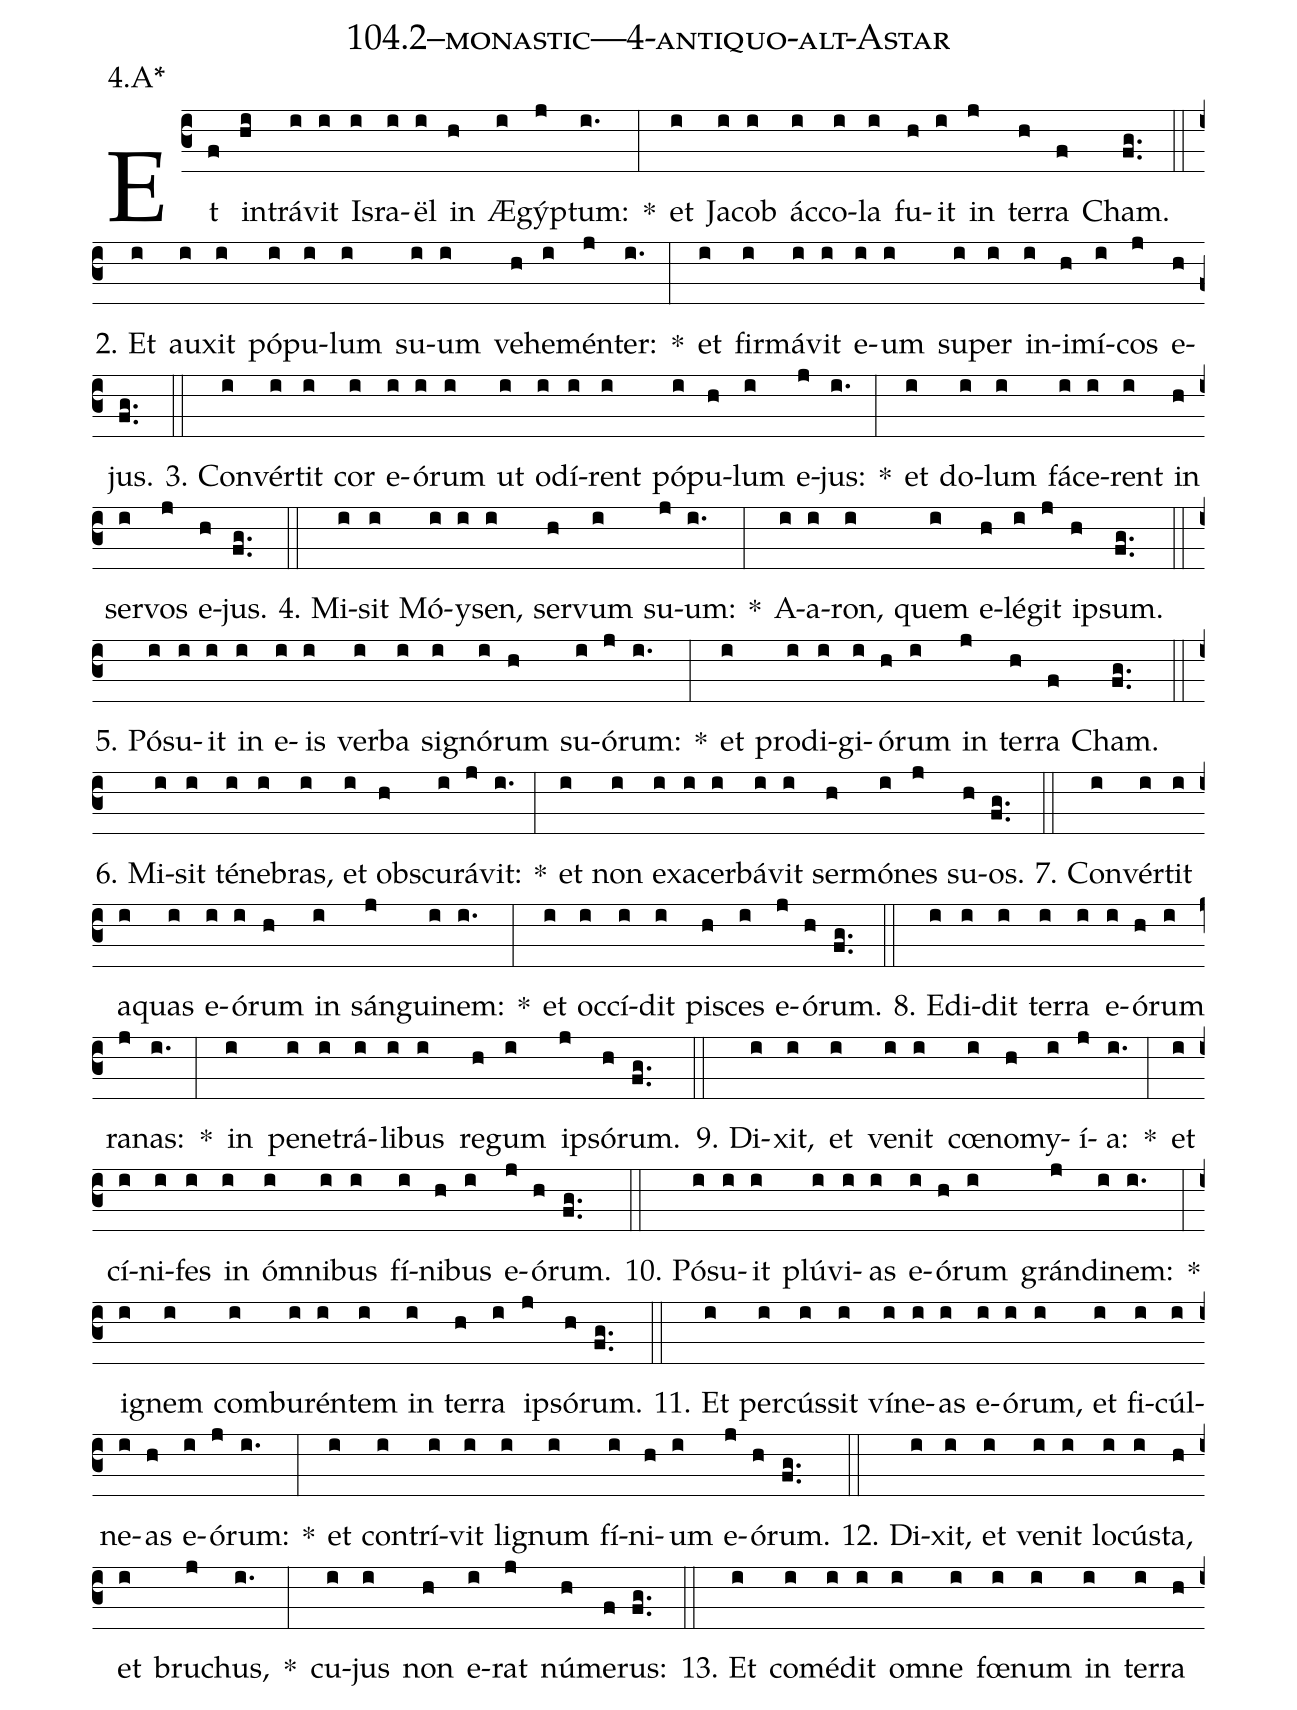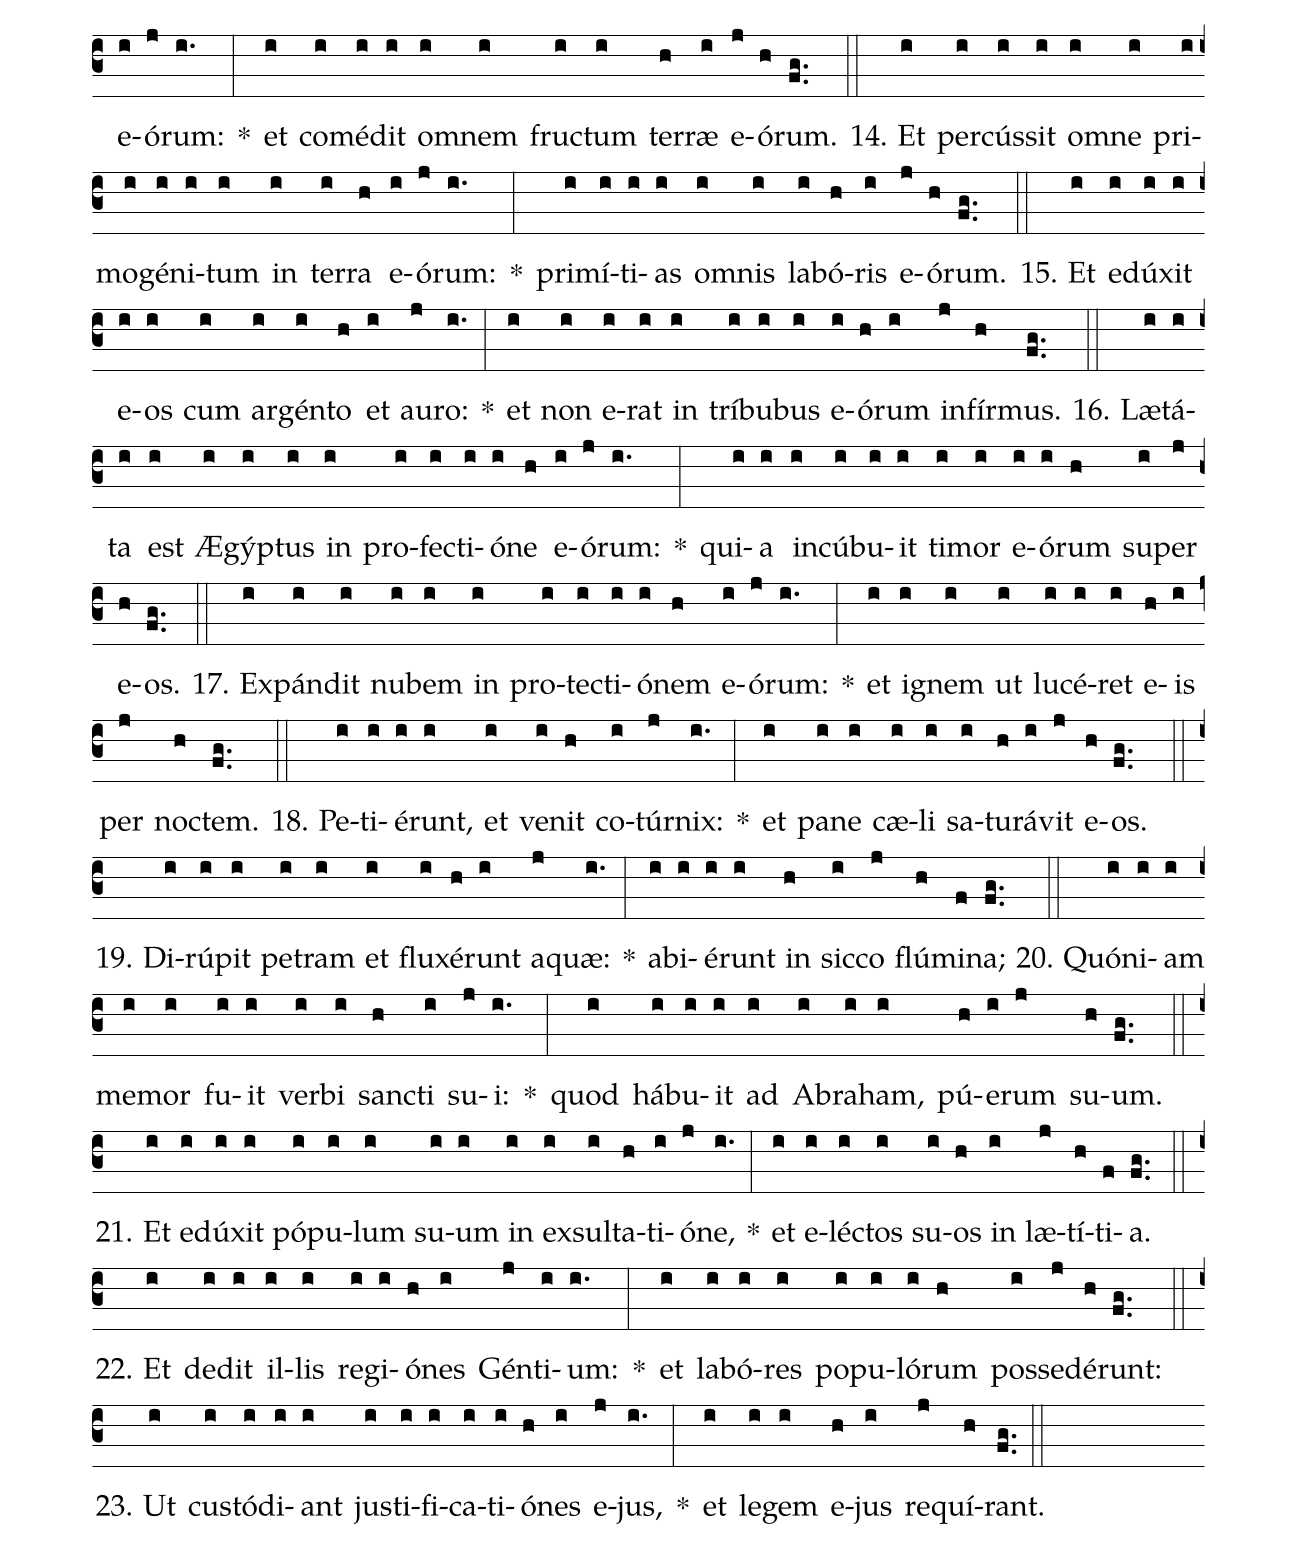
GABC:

name: 104.2--monastic---4-antiquo-alt-Astar;
annotation: 4.A*;
%%
(c3)Et(f) in(hi)trá(i)vit(i) Is(i)ra(i)ël(i) in(h) Æ(i)gýp(j)tum:(i.) *(:) et(i) Ja(i)cob(i) ác(i)co(i)la(i) fu(h)it(i) in(j) ter(h)ra(f) Cham.(fg..) (::)
2. Et(i) au(i)xit(i) pó(i)pu(i)lum(i) su(i)um(i) ve(h)he(i)mén(j)ter:(i.) *(:) et(i) fir(i)má(i)vit(i) e(i)um(i) su(i)per(i) in(i)i(h)mí(i)cos(j) e(h)jus.(fg..) (::)
3. Con(i)vér(i)tit(i) cor(i) e(i)ó(i)rum(i) ut(i) o(i)dí(i)rent(i) pó(i)pu(h)lum(i) e(j)jus:(i.) *(:) et(i) do(i)lum(i) fá(i)ce(i)rent(i) in(h) ser(i)vos(j) e(h)jus.(fg..) (::)
4. Mi(i)sit(i) Mó(i)y(i)sen,(i) ser(h)vum(i) su(j)um:(i.) *(:) A(i)a(i)ron,(i) quem(i) e(h)lé(i)git(j) ip(h)sum.(fg..) (::)
5. Pó(i)su(i)it(i) in(i) e(i)is(i) ver(i)ba(i) si(i)gnó(i)rum(h) su(i)ó(j)rum:(i.) *(:) et(i) prod(i)i(i)gi(i)ó(h)rum(i) in(j) ter(h)ra(f) Cham.(fg..) (::)
6. Mi(i)sit(i) té(i)ne(i)bras,(i) et(i) obs(h)cu(i)rá(j)vit:(i.) *(:) et(i) non(i) ex(i)a(i)cer(i)bá(i)vit(i) ser(h)mó(i)nes(j) su(h)os.(fg..) (::)
7. Con(i)vér(i)tit(i) a(i)quas(i) e(i)ó(i)rum(h) in(i) sán(j)gui(i)nem:(i.) *(:) et(i) oc(i)cí(i)dit(i) pi(h)sces(i) e(j)ó(h)rum.(fg..) (::)
8. E(i)di(i)dit(i) ter(i)ra(i) e(i)ó(h)rum(i) ra(j)nas:(i.) *(:) in(i) pe(i)ne(i)trá(i)li(i)bus(i) re(h)gum(i) ip(j)só(h)rum.(fg..) (::)
9. Di(i)xit,(i) et(i) ve(i)nit(i) cœ(i)no(h)my(i)í(j)a:(i.) *(:) et(i) cí(i)ni(i)fes(i) in(i) óm(i)ni(i)bus(i) fí(i)ni(h)bus(i) e(j)ó(h)rum.(fg..) (::)
10. Pó(i)su(i)it(i) plú(i)vi(i)as(i) e(i)ó(h)rum(i) grán(j)di(i)nem:(i.) *(:) i(i)gnem(i) com(i)bu(i)rén(i)tem(i) in(i) ter(h)ra(i) ip(j)só(h)rum.(fg..) (::)
11. Et(i) per(i)cús(i)sit(i) ví(i)ne(i)as(i) e(i)ó(i)rum,(i) et(i) fi(i)cúl(i)ne(i)as(h) e(i)ó(j)rum:(i.) *(:) et(i) con(i)trí(i)vit(i) li(i)gnum(i) fí(i)ni(h)um(i) e(j)ó(h)rum.(fg..) (::)
12. Di(i)xit,(i) et(i) ve(i)nit(i) lo(i)cús(i)ta,(h) et(i) bru(j)chus,(i.) *(:) cu(i)jus(i) non(h) e(i)rat(j) nú(h)me(f)rus:(fg..) (::)
13. Et(i) com(i)é(i)dit(i) om(i)ne(i) fœ(i)num(i) in(i) ter(i)ra(h) e(i)ó(j)rum:(i.) *(:) et(i) com(i)é(i)dit(i) om(i)nem(i) fruc(i)tum(i) ter(h)ræ(i) e(j)ó(h)rum.(fg..) (::)
14. Et(i) per(i)cús(i)sit(i) om(i)ne(i) pri(i)mo(i)gé(i)ni(i)tum(i) in(i) ter(i)ra(h) e(i)ó(j)rum:(i.) *(:) pri(i)mí(i)ti(i)as(i) om(i)nis(i) la(i)bó(h)ris(i) e(j)ó(h)rum.(fg..) (::)
15. Et(i) e(i)dú(i)xit(i) e(i)os(i) cum(i) ar(i)gén(i)to(h) et(i) au(j)ro:(i.) *(:) et(i) non(i) e(i)rat(i) in(i) trí(i)bu(i)bus(i) e(i)ó(h)rum(i) in(j)fír(h)mus.(fg..) (::)
16. Læ(i)tá(i)ta(i) est(i) Æ(i)gýp(i)tus(i) in(i) pro(i)fec(i)ti(i)ó(i)ne(h) e(i)ó(j)rum:(i.) *(:) qui(i)a(i) in(i)cú(i)bu(i)it(i) ti(i)mor(i) e(i)ó(i)rum(h) su(i)per(j) e(h)os.(fg..) (::)
17. Ex(i)pán(i)dit(i) nu(i)bem(i) in(i) pro(i)tec(i)ti(i)ó(i)nem(h) e(i)ó(j)rum:(i.) *(:) et(i) i(i)gnem(i) ut(i) lu(i)cé(i)ret(i) e(h)is(i) per(j) noc(h)tem.(fg..) (::)
18. Pe(i)ti(i)é(i)runt,(i) et(i) ve(i)nit(h) co(i)túr(j)nix:(i.) *(:) et(i) pa(i)ne(i) cæ(i)li(i) sa(i)tu(h)rá(i)vit(j) e(h)os.(fg..) (::)
19. Di(i)rú(i)pit(i) pe(i)tram(i) et(i) flu(i)xé(h)runt(i) a(j)quæ:(i.) *(:) ab(i)i(i)é(i)runt(i) in(h) sic(i)co(j) flú(h)mi(f)na;(fg..) (::)
20. Quón(i)i(i)am(i) me(i)mor(i) fu(i)it(i) ver(i)bi(i) sanc(h)ti(i) su(j)i:(i.) *(:) quod(i) há(i)bu(i)it(i) ad(i) A(i)bra(i)ham,(i) pú(h)e(i)rum(j) su(h)um.(fg..) (::)
21. Et(i) e(i)dú(i)xit(i) pó(i)pu(i)lum(i) su(i)um(i) in(i) ex(i)sul(i)ta(h)ti(i)ó(j)ne,(i.) *(:) et(i) e(i)léc(i)tos(i) su(i)os(h) in(i) læ(j)tí(h)ti(f)a.(fg..) (::)
22. Et(i) de(i)dit(i) il(i)lis(i) re(i)gi(i)ó(h)nes(i) Gén(j)ti(i)um:(i.) *(:) et(i) la(i)bó(i)res(i) po(i)pu(i)ló(i)rum(h) pos(i)se(j)dé(h)runt:(fg..) (::)
23. Ut(i) cus(i)tó(i)di(i)ant(i) jus(i)ti(i)fi(i)ca(i)ti(i)ó(h)nes(i) e(j)jus,(i.) *(:) et(i) le(i)gem(i) e(h)jus(i) re(j)quí(h)rant.(fg..) (::)
